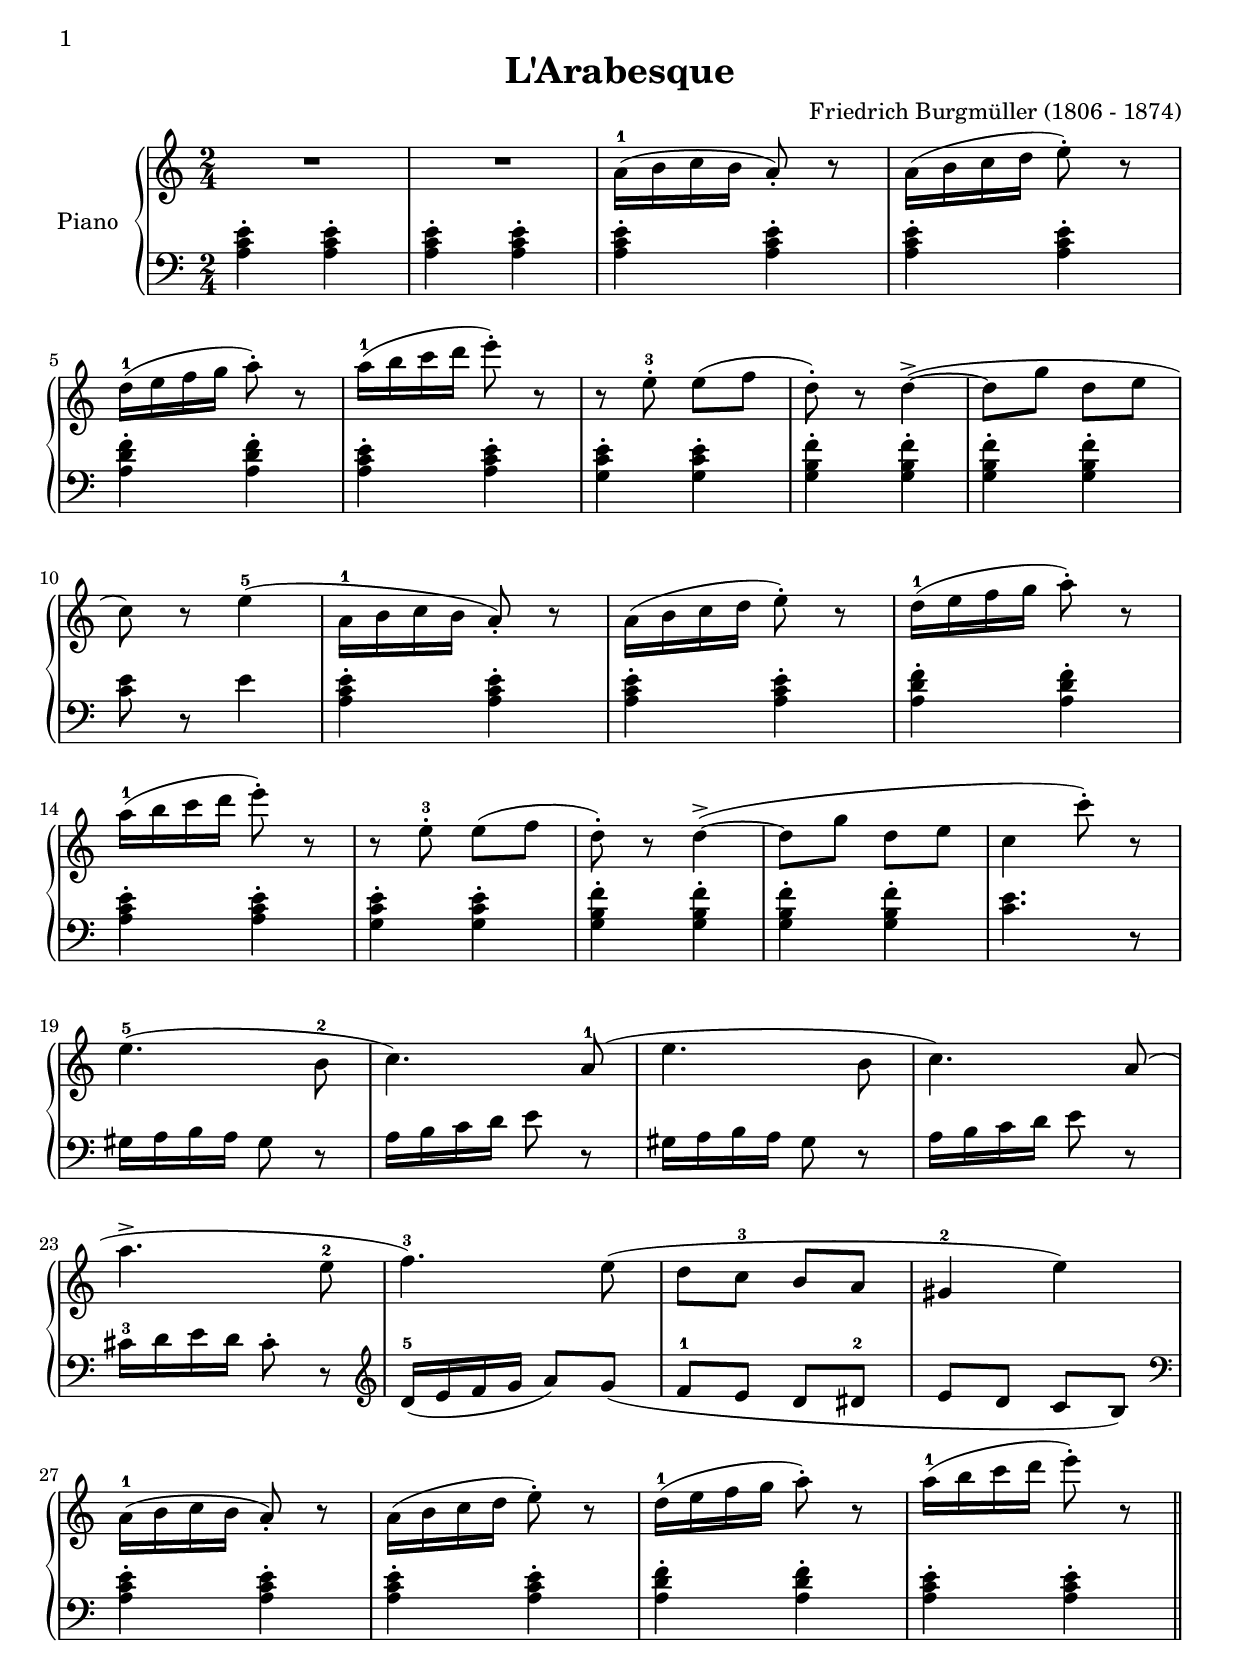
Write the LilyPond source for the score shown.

\version "2.20"

\header {
  title = 	"L'Arabesque"
  composer =	"Friedrich Burgmüller (1806 - 1874)"
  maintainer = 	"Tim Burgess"
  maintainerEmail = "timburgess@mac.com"
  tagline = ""
}

\paper {
    oddHeaderMarkup = \markup {
        \fill-line
        {
          \fromproperty #'page:page-number-string                   %% left
          \on-the-fly #not-first-page \fromproperty #'header:title  %% center
          " "                                                       %% right
         }
    }
    evenHeaderMarkup = \oddHeaderMarkup
}

global = {
  \key c \major
  \numericTimeSignature \time 2/4
  %\tempo 4 = 96
}

countin = {
  \new DrumStaff {
     \drummode {
        cl4 cl cl cl |
     }
  }
}

primaryone = \relative g' {
  a16-1( b16 c16 b16 a8-.) r8 |
}

primaryonenoslur = \relative g' {
  a16-1 b16 c16 b16 a8-.) r8 |
}

primarytwo = \relative g' {
  a16( b16 c16 d16 e8-.) r8 |
}

primarythree = \relative g'' {
  d16(-1 e16 f16 g16 a8-.) r8 |
}

primaryfour = \relative g'' {
  a16-1( b16 c16 d16 e8-.) r8 |
}

secondaryonetwo = \relative g'' {
  r8 e8-.-3 e8( f8 d8-.) r8 d4~(-> d8 g8 d8 e8 
}

secondarythree = \relative g' {
  c8) r8 e4(-5
}

bridge = \relative g' {
  \clef "treble"
  d16(-5 e16 f16 g16 a8) g8( | f8-1 e8 d8 dis8-2 | e8 d8 c8 b8) |
  \clef "bass"
}

aminor = \relative g { <a c e>4-. <a c e>4-. }
dminor = \relative g { <a d f>4-. <a d f>4-. }
cmajor = \relative g { <g c e>4-. <g c e>4-. }
gseven = \relative g { <g b f'>4-. <g b f'>4-. }

rh =  {
  \clef "treble"
  \relative g {
  R2*2
  \primaryone \primarytwo \break
  \primarythree \primaryfour
  \secondaryonetwo \break
  \secondarythree \primaryonenoslur \primarytwo \primarythree \break
  \primaryfour \secondaryonetwo c'4 c'8)-. r8 | \break
  % measure 19
  e,4.(-5 b8-2 | c4.) a8(-1 | e'4. b8 | c4.) a8( | \break
  a'4.-> e8-2 | f4.)-3 e8( |
  d8 c8-3 b8 a8 | gis4-2 e'4) | \break
  \primaryone \primarytwo \primarythree \primaryfour

    \bar "||"
  }
}

lh =  {
  \clef "bass"
  \relative g {
  \aminor \aminor \aminor \aminor \dminor \aminor
  \cmajor \gseven \gseven
  <c e>8 r8 e4 |
  \aminor \aminor \dminor \aminor
  \cmajor \gseven \gseven <c e>4. r8 |
  gis16 a16 b16 a16 gis8 r8 |
  a16 b16 c16 d16 e8 r8 |
  gis,16 a16 b16 a16 gis8 r8 | %repeat
  a16 b16 c16 d16 e8 r8 | %repeat
  % measure 19
  cis16-3 d16 e16 d16 cis8-. r8 |
  \bridge
  \aminor \aminor \dminor \aminor |

  }
}

piano = {
   \context PianoStaff \with { instrumentName = "Piano" } << 
      \context Staff = "rh" <<
        \global
        \rh
      >>
      \context Staff = "lh" <<
        \global
        \lh
      >>
    >>
}

%PDF
\score {
  \piano
  \layout { }
}

% MIDI
\score {
   {
     \countin
     \piano
   }
   \midi { }
}

